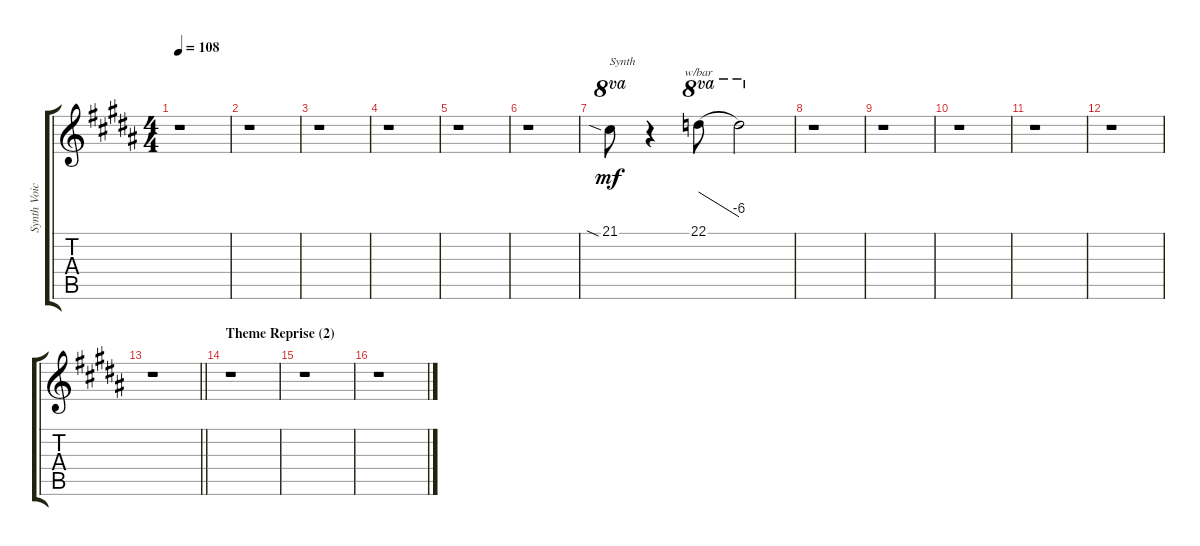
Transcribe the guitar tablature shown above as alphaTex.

\track ("Synth Voice / Cylinder" "Synth Voic") {instrument synthvoice}
\staff {score tabs}
\tuning (E4 B3 G3 D3 A2 E2) {hide}
\ts (4 4)
\tempo 108
\clef g2
\ks g#minor
r.1{dy fff} |
r.1 |
r.1 |
r.1 |
r.1 |
r.1 |
21.1{sia}.8{ot 8va txt "Synth" dy mf balance 8 instrument lead2sawtooth} r.4 22.1.8{tbe (dive default 0 0 60 -24) ot 8va} 22.1{t}.2{ot 8va} |
r.1 |
r.1 |
r.1 |
r.1 |
r.1 |
\barLineRight lightlight
r.1 |
\section ("" "Theme Reprise (2)")
r.1 |
r.1 |
r.1
